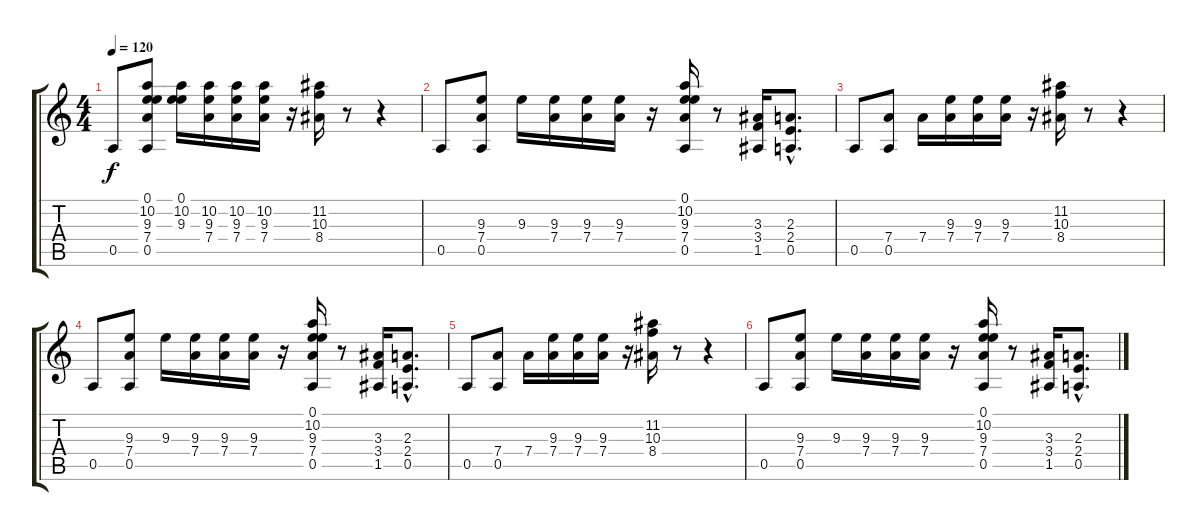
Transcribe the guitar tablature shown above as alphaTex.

\track "" {instrument distortionguitar}
\staff {score tabs}
\tuning (E4 B3 G3 D3 A2 E2) {hide}
\ts (4 4)
\tempo 120
\clef g2
\ks c
0.5.8{dy f} (0.1 10.2 9.3 7.4 0.5).8 (0.1 10.2 9.3).16 (10.2 9.3 7.4).16 (10.2 9.3 7.4).16 (10.2 9.3 7.4).16 r.16 (11.2 10.3 8.4).16 r.8 r.4 |
0.5.8 (9.3 7.4 0.5).8 9.3.16 (9.3 7.4).16 (9.3 7.4).16 (9.3 7.4).16 r.16 (0.1 10.2 9.3 7.4 0.5).16 r.8 (3.3 3.4 1.5).16 (2.3{hac} 2.4{hac} 0.5{hac}).8{d} |
0.5.8 (7.4 0.5).8 7.4.16 (9.3 7.4).16 (9.3 7.4).16 (9.3 7.4).16 r.16 (11.2 10.3 8.4).16 r.8 r.4 |
0.5.8 (9.3 7.4 0.5).8 9.3.16 (9.3 7.4).16 (9.3 7.4).16 (9.3 7.4).16 r.16 (0.1 10.2 9.3 7.4 0.5).16 r.8 (3.3 3.4 1.5).16 (2.3{hac} 2.4{hac} 0.5{hac}).8{d} |
0.5.8 (7.4 0.5).8 7.4.16 (9.3 7.4).16 (9.3 7.4).16 (9.3 7.4).16 r.16 (11.2 10.3 8.4).16 r.8 r.4 |
0.5.8 (9.3 7.4 0.5).8 9.3.16 (9.3 7.4).16 (9.3 7.4).16 (9.3 7.4).16 r.16 (0.1 10.2 9.3 7.4 0.5).16 r.8 (3.3 3.4 1.5).16 (2.3{hac} 2.4{hac} 0.5{hac}).8{d}
